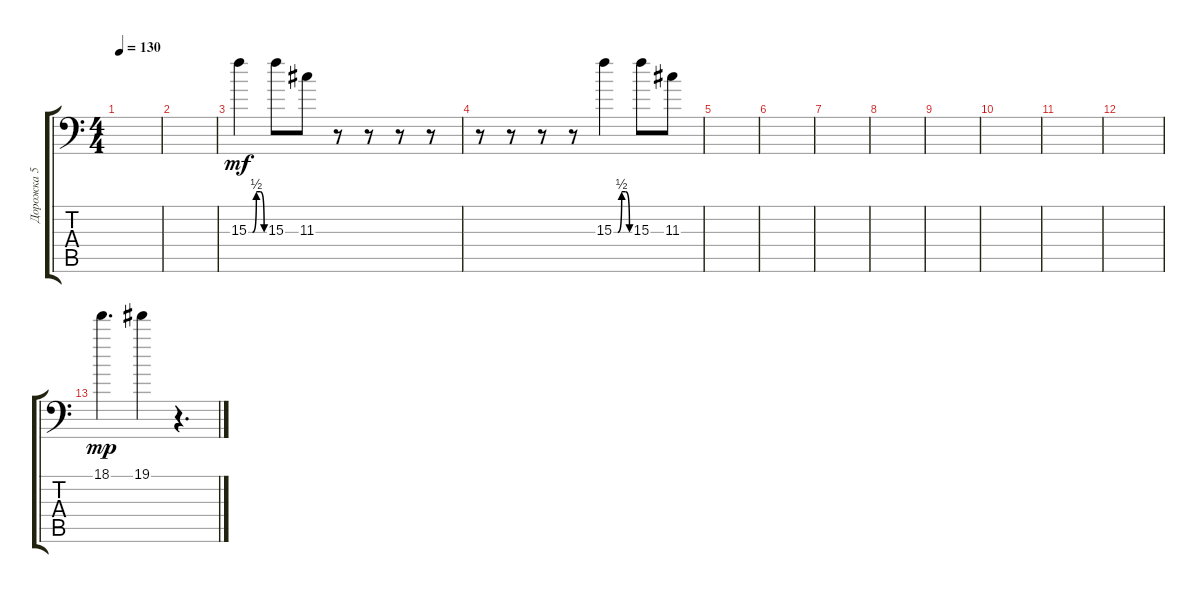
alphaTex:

\track ("Дорожка 5" "Дорожка 5") {instrument distortionguitar}
\staff {score tabs}
\tuning (B3 Gb3 D3 A2 E2 A1) {hide}
\ts (4 4)
\tempo 130
\clef f4
\ks c
|
|
15.3{be (custom 0 0 15 0 30 2 45 2 60 0)}.4{dy mf} 15.3.8 11.3.8 r.8 r.8 r.8 r.8 |
r.8 r.8 r.8 r.8 15.3{be (custom 0 0 15 0 30 2 45 2 60 0)}.4 15.3.8 11.3.8 |
|
|
|
|
|
|
|
|
18.1.4{d dy mp} 19.1.4 r.4{d}
